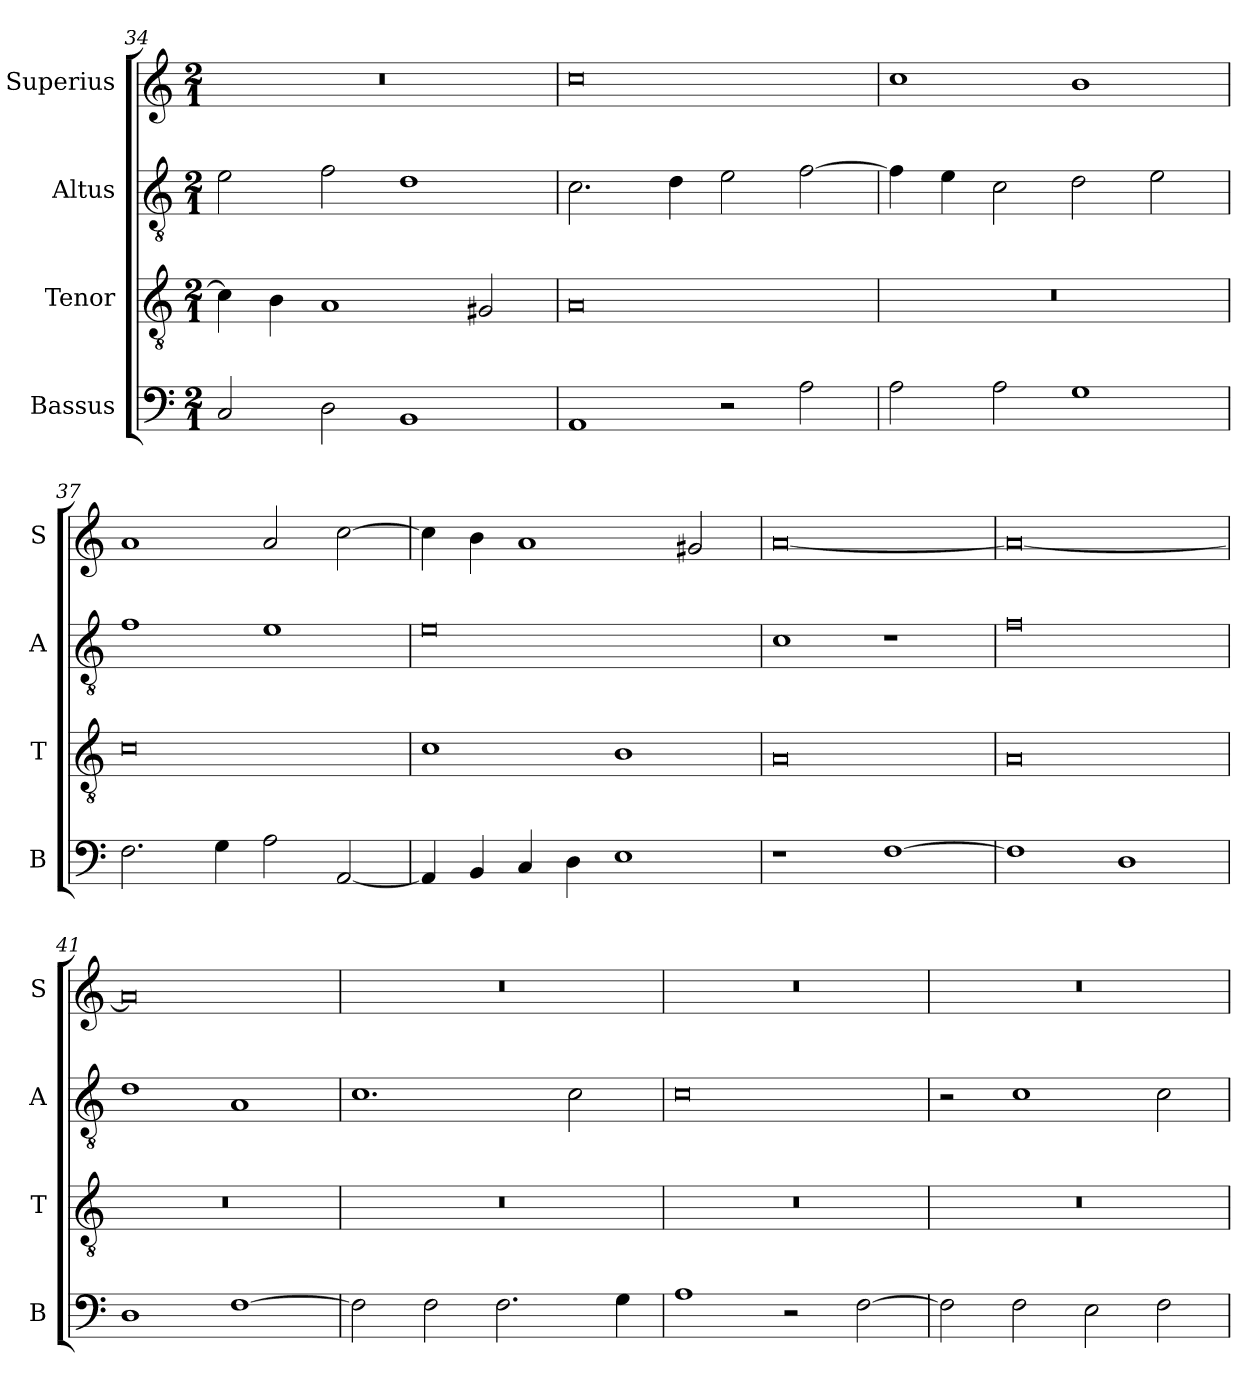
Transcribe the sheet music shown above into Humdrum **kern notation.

**kern	**kern	**kern	**kern
*part4	*part3	*part2	*part1
*staff4	*staff3	*staff2	*staff1
*I"Bassus	*I"Tenor	*I"Altus	*I"Superius
*I'B	*I'T	*I'A	*I'S
*clefF4	*clefGv2	*clefGv2	*clefG2
*k[]	*k[]	*k[]	*k[]
*M2/1	*M2/1	*M2/1	*M2/1
=34	=34	=34	=34
2C/	4c\]	2e\	0r
.	4B\	.	.
2D\	1A	2f\	.
1BB	.	1d	.
.	2G#X/	.	.
=35	=35	=35	=35
1AA	0A	2.c\	0cc
.	.	4d\	.
2r	.	2e\	.
2A\	.	[2f\	.
=36	=36	=36	=36
2A\	0r	4f\]	1cc
.	.	4e\	.
2A\	.	2c\	.
1G	.	2d\	1b
.	.	2e\	.
=37	=37	=37	=37
2.F\	0c	1f	1a
4G\	.	.	.
2A\	.	1e	2a/
[2AA/	.	.	[2cc\
=38	=38	=38	=38
4AA/]	1c	0e	4cc\]
4BB/	.	.	4b\
4C/	.	.	1a
4D\	.	.	.
1E	1B	.	.
.	.	.	2g#X/
=39	=39	=39	=39
1r	0A	1c	[0a
[1F	.	1r	.
=40	=40	=40	=40
1F]	0A	0f	0a_
1D	.	.	.
=41	=41	=41	=41
1D	0r	1d	0a]
[1F	.	1A	.
=42	=42	=42	=42
2F\]	0r	1.c	0r
2F\	.	.	.
2.F\	.	.	.
.	.	2c\	.
4G\	.	.	.
=43	=43	=43	=43
1A	0r	0c	0r
2r	.	.	.
[2F\	.	.	.
=44	=44	=44	=44
2F\]	0r	2r	0r
2F\	.	1c	.
2E\	.	.	.
2F\	.	2c\	.
=	=	=	=
*-	*-	*-	*-
